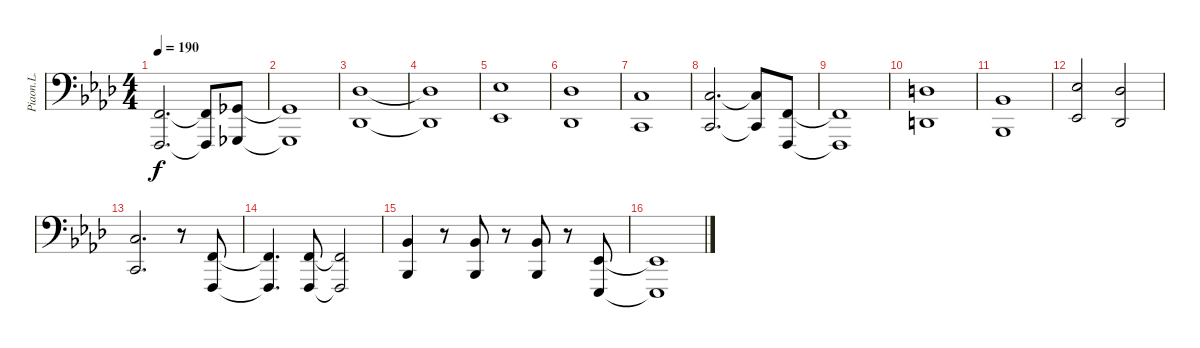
\track ("Piaon.L." "Piaon.L.") {instrument brightacousticpiano}
\staff {score}
\tuning (C3 G2 D2 A1 E1 B0) {hide}
\ts (4 4)
\tempo 190
\clef f4
\ks ab
(3.3{t} 1.5{t}).2{d dy f} (3.3{t} 1.5{t}).8 (4.3 2.5).8 |
(4.3{t} 2.5{t}).1 |
(1.1 4.4).1 |
(1.1{t} 4.4{t}).1 |
(3.1 1.3).1 |
(1.1 4.4).1 |
(0.1 3.4).1 |
(0.1 3.4).2{d} (0.1{t} 3.4{t}).8 (3.3 1.5).8 |
(3.3{t} 1.5{t}).1 |
(2.1 5.4).1 |
(3.2 1.4).1 |
(3.1 1.3).2 (1.1 4.4).2 |
(0.1 3.4).2{d} r.8 (3.3 1.5).8 |
(3.3{t} 1.5{t}).4{d} (3.3 1.5).8 (3.3{t} 1.5{t}).2 |
(3.2 1.4).4 r.8 (3.2 1.4).8 r.8 (3.2 1.4).8 r.8 (1.3 4.6).8 |
(1.3{t} 4.6{t}).1
